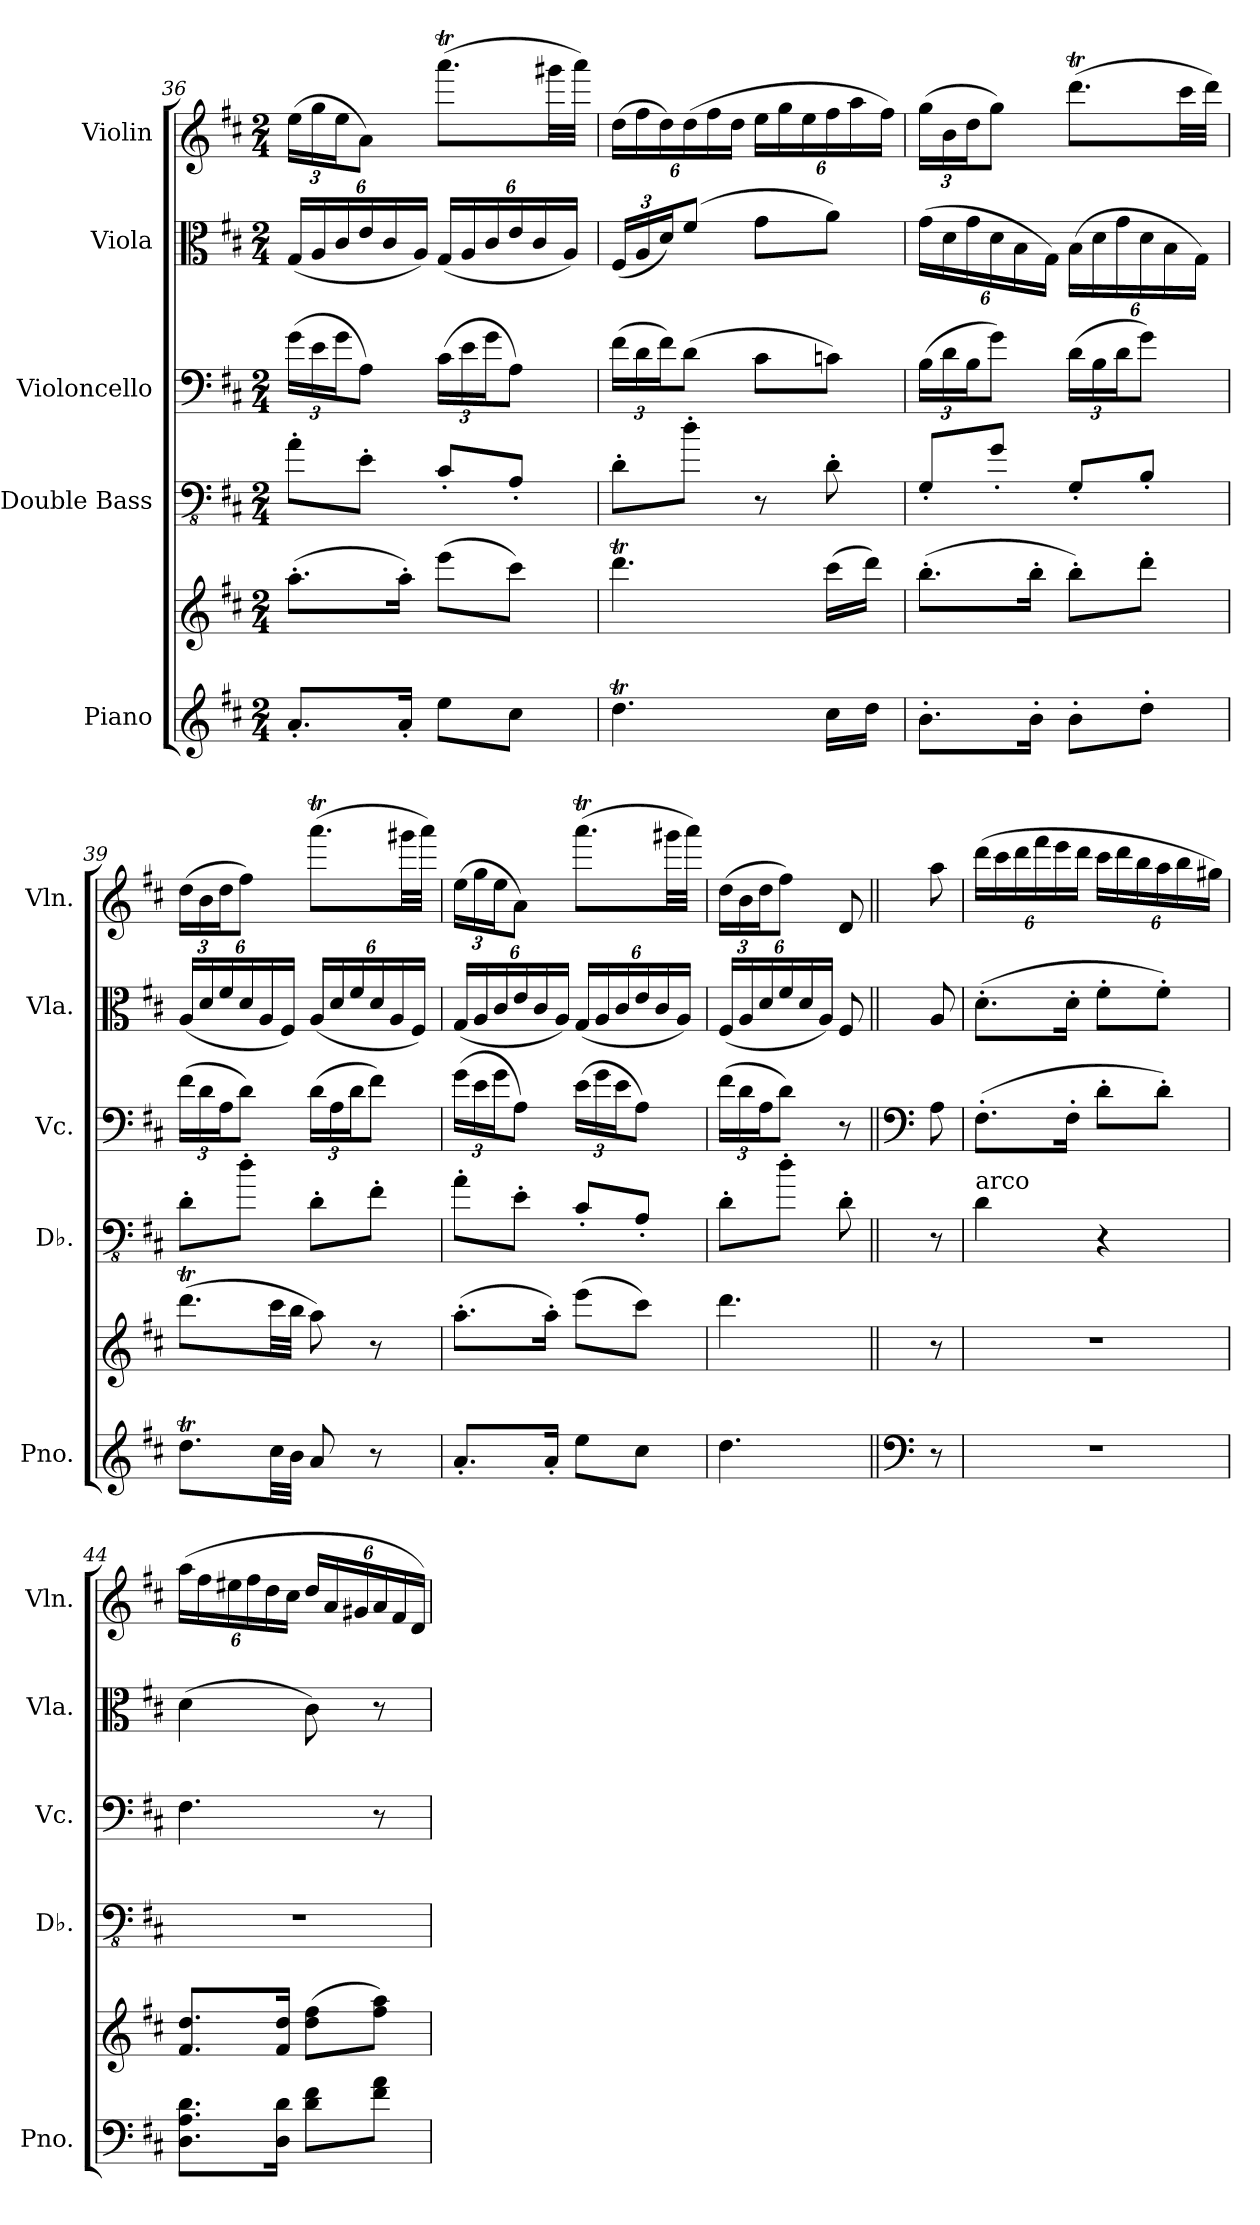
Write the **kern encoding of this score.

**kern	**kern	**kern	**kern	**kern	**kern
*part5	*part5	*part4	*part3	*part2	*part1
*staff6	*staff5	*staff4	*staff3	*staff2	*staff1
*I"Piano	*	*I"Double Bass	*I"Violoncello	*I"Viola	*I"Violin
*I'Pno.	*	*I'Db.	*I'Vc.	*I'Vla.	*I'Vln.
!!LO:PB:g=z
*clefG2	*clefG2	*clefFv4	*clefF4	*clefC3	*clefG2
*	*	*ITrd7c12	*	*	*
*k[f#c#]	*k[f#c#]	*k[f#c#]	*k[f#c#]	*k[f#c#]	*k[f#c#]
*M2/4	*M2/4	*M2/4	*M2/4	*M2/4	*M2/4
*	*	*	*Xbrackettup	*Xbrackettup	*Xbrackettup
=36	=36	=36	=36	=36	=36
8.a'/L	(8.aa'\L	8AA'\L	(24g\LL	(24G/LL	(24ee\LL
.	.	.	24e\	24A/	24gg\
.	.	.	24g\J	24c#/	24ee\J
.	.	8EE'\J	8A\J)	24e/	8a\J)
.	.	.	.	24c#/	.
16a'/Jk	16aa'\Jk)	.	.	.	.
.	.	.	.	24A/JJ)	.
8ee\L	(8eee\L	8CC#'/L	(24c#\LL	(24G/LL	(8.aaaT\L
.	.	.	24e\	24A/	.
.	.	.	24g\J	24c#/	.
8cc#\J	8ccc#\J)	8AAA'/J	8A\J)	24e/	.
.	.	.	.	24c#/	.
.	.	.	.	.	32ggg#X\LL
.	.	.	.	24A/JJ)	.
.	.	.	.	.	32aaa\JJJ)
=37	=37	=37	=37	=37	=37
4.ddT\	4.dddT\	8DD'\L	(24f#\LL	(24F#/LL	(24dd\LL
.	.	.	24d\	24A/	24ff#\
.	.	.	24f#\J)	24d/J)	24dd\)
.	.	8D'\J	(8d\J	(8f#/J	(24dd\
.	.	.	.	.	24ff#\
.	.	.	.	.	24dd\JJ
.	.	8r	8c#\L	8g\L	24ee\LL
.	.	.	.	.	24gg\
.	.	.	.	.	24ee\
16cc#\LL	(16ccc#\LL	8DD'\	8cn\J)	8a\J)	24ff#\
.	.	.	.	.	24aa\
16dd\JJ	16ddd\JJ)	.	.	.	.
.	.	.	.	.	24ff#\JJ)
=38	=38	=38	=38	=38	=38
8.b'\L	(8.bb'\L	8GGG'/L	(24B\LL	(24g\LL	(24gg\LL
.	.	.	24d\	24d\	24b\
.	.	.	24B\J	24g\	24dd\J
.	.	8GG'/J	8g\J)	24d\	8gg\J)
.	.	.	.	24B\	.
16b'\Jk	16bb'\Jk	.	.	.	.
.	.	.	.	24G\JJ)	.
8b'\L	8bb'\L)	8GGG'/L	(24d\LL	(24B\LL	(8.dddT\L
.	.	.	24B\	24d\	.
.	.	.	24d\J	24g\	.
8dd'\J	8ddd'\J	8BBB'/J	8g\J)	24d\	.
.	.	.	.	24B\	.
.	.	.	.	.	32ccc#\LL
.	.	.	.	24G\JJ)	.
.	.	.	.	.	32ddd\JJJ)
!!LO:LB:g=z
=39	=39	=39	=39	=39	=39
8.ddT\L	(8.dddT\L	8DD'\L	(24f#\LL	(24A/LL	(24dd\LL
.	.	.	24d\	24d/	24b\
.	.	.	24A\J	24f#/	24dd\J
.	.	8D'\J	8d\J)	24d/	8ff#\J)
.	.	.	.	24A/	.
32cc#\LL	32ccc#\LL	.	.	.	.
.	.	.	.	24F#/JJ)	.
32b\JJJ	32bb\JJJ	.	.	.	.
8a/	8aa\)	8DD'\L	(24d\LL	(24A/LL	(8.aaaT\L
.	.	.	24A\	24d/	.
.	.	.	24d\J	24f#/	.
8r	8r	8FF#'\J	8f#\J)	24d/	.
.	.	.	.	24A/	.
.	.	.	.	.	32ggg#X\LL
.	.	.	.	24F#/JJ)	.
.	.	.	.	.	32aaa\JJJ)
=40	=40	=40	=40	=40	=40
8.a'/L	(8.aa'\L	8AA'\L	(24g\LL	(24G/LL	(24ee\LL
.	.	.	24e\	24A/	24gg\
.	.	.	24g\J	24c#/	24ee\J
.	.	8EE'\J	8A\J)	24e/	8a\J)
.	.	.	.	24c#/	.
16a'/Jk	16aa'\Jk)	.	.	.	.
.	.	.	.	24A/JJ)	.
8ee\L	(8eee\L	8CC#'/L	(24e\LL	(24G/LL	(8.aaaT\L
.	.	.	24g\	24A/	.
.	.	.	24e\J	24c#/	.
8cc#\J	8ccc#\J)	8AAA'/J	8A\J)	24e/	.
.	.	.	.	24c#/	.
.	.	.	.	.	32ggg#X\LL
.	.	.	.	24A/JJ)	.
.	.	.	.	.	32aaa\JJJ)
=41	=41	=41	=41	=41	=41
4.dd\	4.ddd\	8DD'\L	(24f#\LL	(24F#/LL	(24dd\LL
.	.	.	24d\	24A/	24b\
.	.	.	24A\J	24d/	24dd\J
.	.	8D'\J	8d\J)	24f#/	8ff#\J)
.	.	.	.	24d/	.
.	.	.	.	24A/JJ)	.
.	.	8DD'\	8r	8F#/	8d/
=42||	=42||	=42||	=42||	=42||	=42||
*clefF4	*	*	*clefF4	*	*
8r	8r	8r	8A\	8A/	8aa\
!!LO:PB:g=z
=43	=43	=43	=43	=43	=43
!	!	!LO:TX:a:t=arco	!	!	!
2r	2r	4DD\	(8.F#'\L	(8.d'\L	(24ddd\LL
.	.	.	.	.	24ccc#\
.	.	.	.	.	24ddd\
.	.	.	.	.	24fff#\
.	.	.	.	.	24eee\
.	.	.	16F#'\Jk	16d'\Jk	.
.	.	.	.	.	24ddd\JJ
.	.	4r	8d'\L	8f#'\L	24ccc#\LL
.	.	.	.	.	24ddd\
.	.	.	.	.	24bb\
.	.	.	8d'\J)	8f#'\J)	24aa\
.	.	.	.	.	24bb\
.	.	.	.	.	24gg#X\JJ)
=44	=44	=44	=44	=44	=44
8.D\ 8.A\ 8.d\L	8.f#/ 8.dd/L	2r	4.F#\	(4d\	(24aa\LL
.	.	.	.	.	24ff#\
.	.	.	.	.	24ee#X\
.	.	.	.	.	24ff#\
.	.	.	.	.	24dd\
16D\ 16d\Jk	16f#/ 16dd/Jk	.	.	.	.
.	.	.	.	.	24cc#\JJ
8d\ 8f#\L	(8dd\ 8ff#\L	.	.	8c#\)	24dd/LL
.	.	.	.	.	24a/
.	.	.	.	.	24g#X/
8f#\ 8a\J	8ff#\ 8aa\J)	.	8r	8r	24a/
.	.	.	.	.	24f#/
.	.	.	.	.	24d/JJ)
=	=	=	=	=	=
*-	*-	*-	*-	*-	*-
